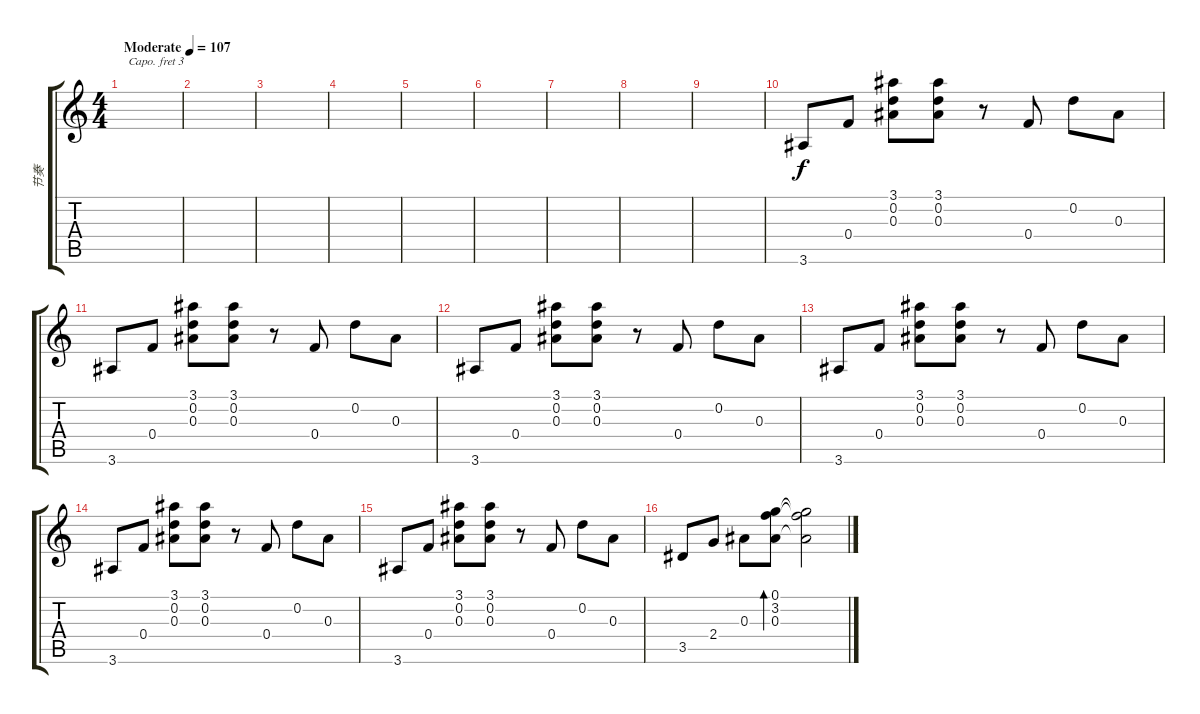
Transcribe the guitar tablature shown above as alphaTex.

\track ("节奏" "节奏") {instrument acousticguitarsteel}
\staff {score tabs}
\capo 3
\tuning (E4 B3 G3 D3 A2 E2) {hide}
\ts (4 4)
\tempo (107 "Moderate")
\clef g2
\ks c
|
|
|
|
|
|
|
|
|
3.6.8 0.4.8 (3.1 0.2 0.3).8 (3.1 0.2 0.3).8 r.8 0.4.8 0.2.8 0.3.8 |
3.6.8 0.4.8 (3.1 0.2 0.3).8 (3.1 0.2 0.3).8 r.8 0.4.8 0.2.8 0.3.8 |
3.6.8 0.4.8 (3.1 0.2 0.3).8 (3.1 0.2 0.3).8 r.8 0.4.8 0.2.8 0.3.8 |
3.6.8 0.4.8 (3.1 0.2 0.3).8 (3.1 0.2 0.3).8 r.8 0.4.8 0.2.8 0.3.8 |
3.6.8 0.4.8 (3.1 0.2 0.3).8 (3.1 0.2 0.3).8 r.8 0.4.8 0.2.8 0.3.8 |
3.6.8 0.4.8 (3.1 0.2 0.3).8 (3.1 0.2 0.3).8 r.8 0.4.8 0.2.8 0.3.8 |
3.5.8 2.4.8 0.3.8 (0.1 3.2 0.3).8{bd 30} (0.1{t} 3.2{t} 0.3{t}).2
